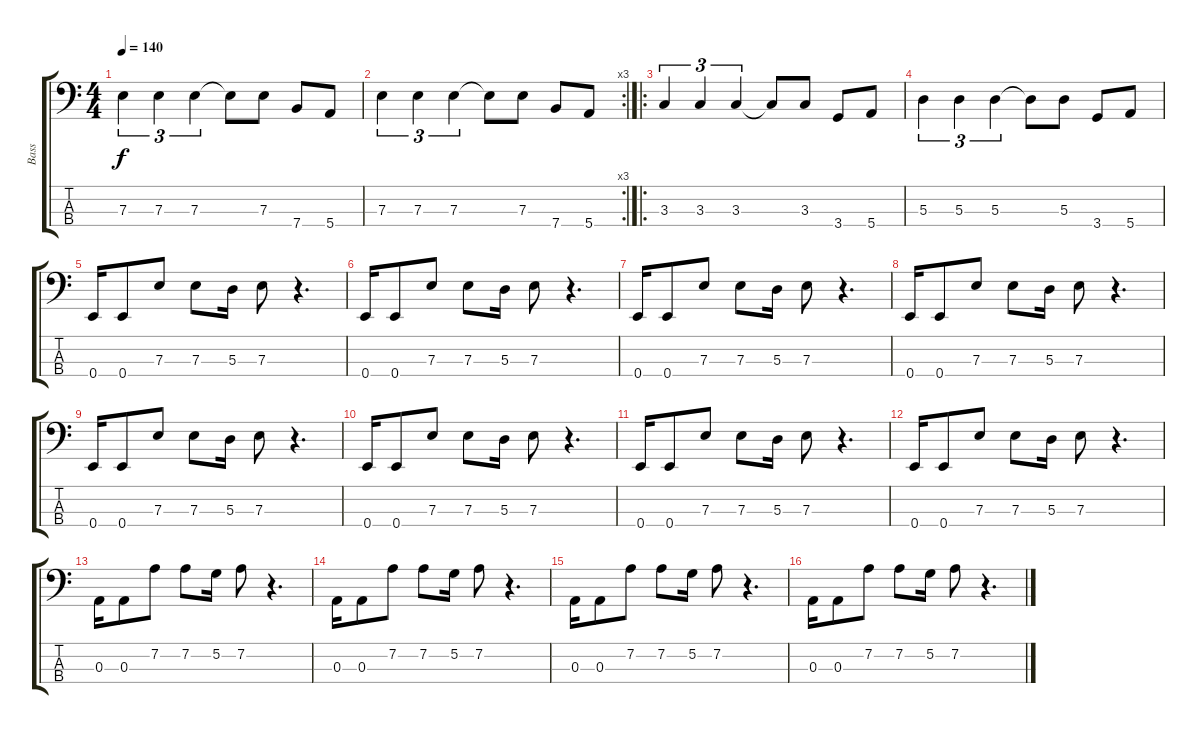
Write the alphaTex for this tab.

\track ("Bass" "Bass") {instrument electricbassfinger}
\staff {score tabs}
\tuning (G2 D2 A1 E1) {hide}
\ts (4 4)
\tempo 140
\clef f4
\ks c
7.3.4{tu (3 2) dy f} 7.3.4{tu (3 2)} 7.3.4{tu (3 2)} 7.3{t}.8 7.3.8 7.4.8 5.4.8 |
\rc 3
7.3.4{tu (3 2)} 7.3.4{tu (3 2)} 7.3.4{tu (3 2)} 7.3{t}.8 7.3.8 7.4.8 5.4.8 |
\ro
3.3.4{tu (3 2)} 3.3.4{tu (3 2)} 3.3.4{tu (3 2)} 3.3{t}.8 3.3.8 3.4.8 5.4.8 |
5.3.4{tu (3 2)} 5.3.4{tu (3 2)} 5.3.4{tu (3 2)} 5.3{t}.8 5.3.8 3.4.8 5.4.8 |
0.4.16 0.4.8 7.3.8 7.3.8 5.3.16 7.3.8 r.4{d} |
0.4.16 0.4.8 7.3.8 7.3.8 5.3.16 7.3.8 r.4{d} |
0.4.16 0.4.8 7.3.8 7.3.8 5.3.16 7.3.8 r.4{d} |
0.4.16 0.4.8 7.3.8 7.3.8 5.3.16 7.3.8 r.4{d} |
0.4.16 0.4.8 7.3.8 7.3.8 5.3.16 7.3.8 r.4{d} |
0.4.16 0.4.8 7.3.8 7.3.8 5.3.16 7.3.8 r.4{d} |
0.4.16 0.4.8 7.3.8 7.3.8 5.3.16 7.3.8 r.4{d} |
0.4.16 0.4.8 7.3.8 7.3.8 5.3.16 7.3.8 r.4{d} |
0.3.16 0.3.8 7.2.8 7.2.8 5.2.16 7.2.8 r.4{d} |
0.3.16 0.3.8 7.2.8 7.2.8 5.2.16 7.2.8 r.4{d} |
0.3.16 0.3.8 7.2.8 7.2.8 5.2.16 7.2.8 r.4{d} |
0.3.16 0.3.8 7.2.8 7.2.8 5.2.16 7.2.8 r.4{d}
